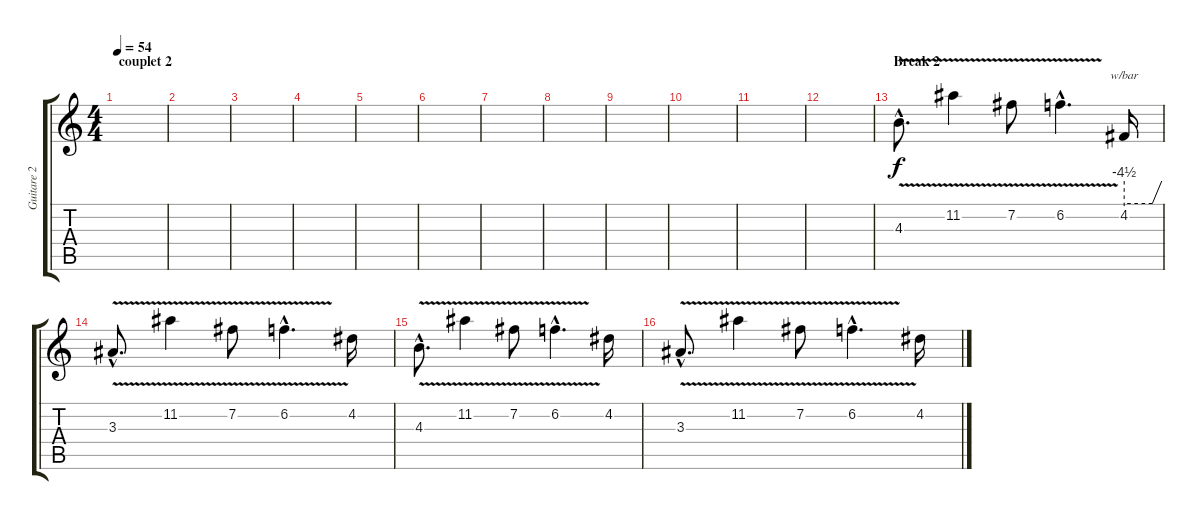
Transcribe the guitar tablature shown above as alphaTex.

\track ("Guitare 2" "Guitare 2") {instrument overdrivenguitar}
\staff {score tabs}
\tuning (E4 B3 G3 D3 A2 E2) {hide}
\ts (4 4)
\section ("" "couplet 2")
\tempo 54
\clef g2
\ks c
|
|
|
|
|
|
|
|
|
|
|
|
\section ("" "Break 2")
4.3{v hac}.8{d} 11.2{v}.4 7.2{v}.8 6.2{v hac}.4{d} 4.2.16{tbe (custom default 0 -18 45 -18 60 0)} |
3.3{v hac}.8{d} 11.2{v}.4 7.2{v}.8 6.2{v hac}.4{d} 4.2.16 |
4.3{v hac}.8{d} 11.2{v}.4 7.2{v}.8 6.2{v hac}.4{d} 4.2.16 |
3.3{v hac}.8{d} 11.2{v}.4 7.2{v}.8 6.2{v hac}.4{d} 4.2.16
